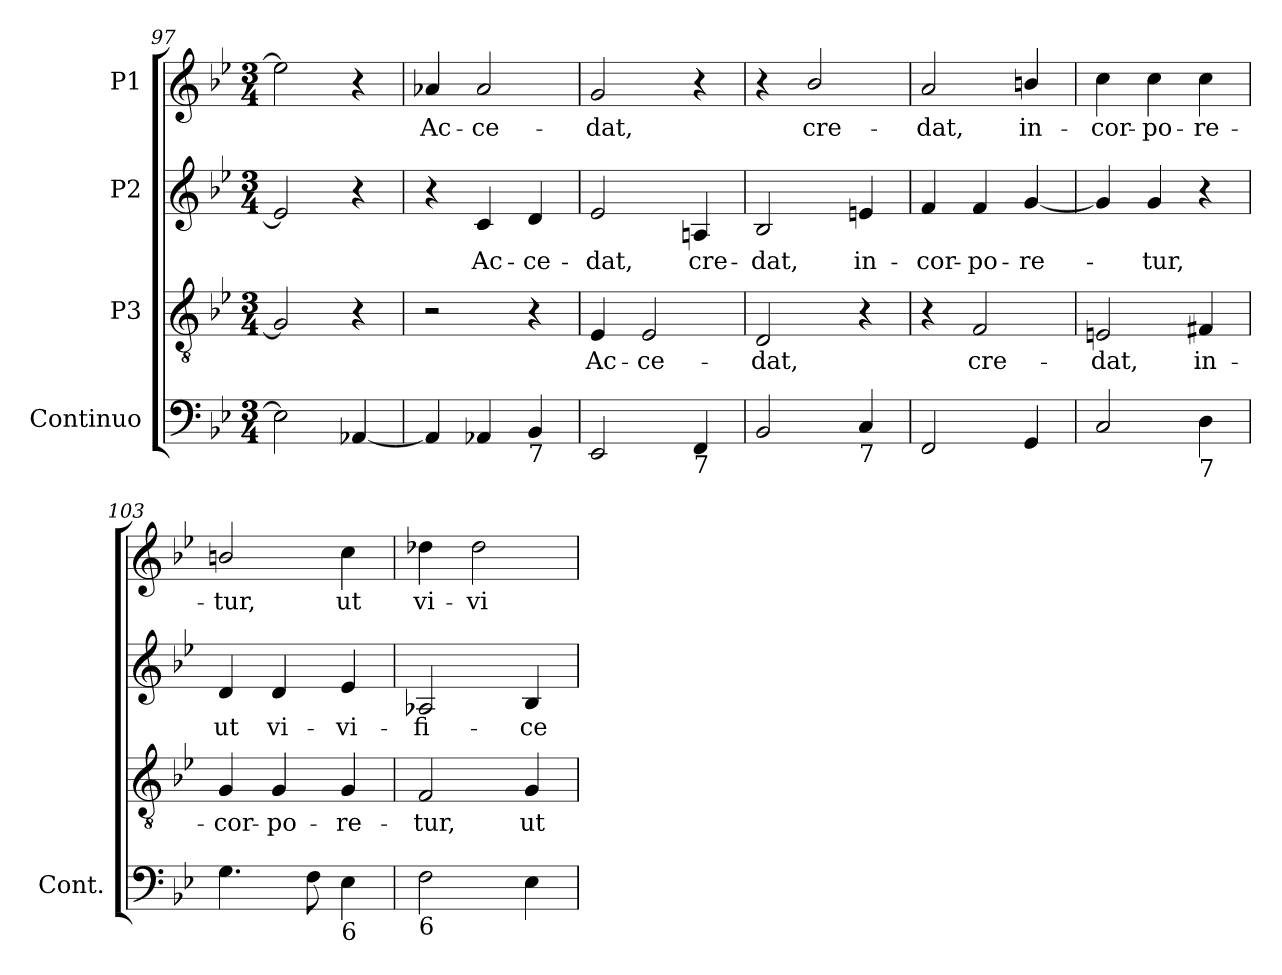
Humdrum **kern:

**kern	**kern	**text	**kern	**text	**kern	**text
*part4	*part3	*part3	*part2	*part2	*part1	*part1
*staff4	*staff3	*staff3	*staff2	*staff2	*staff1	*staff1
*I"Continuo	*I"P3	*	*I"P2	*	*I"P1	*
*I'Cont.	*	*	*	*	*	*
*clefF4	*clefGv2	*	*clefG2	*	*clefG2	*
*	*ITrd7c12	*	*	*	*	*
*k[b-e-]	*k[b-e-]	*	*k[b-e-]	*	*k[b-e-]	*
*B-:	*B-:	*	*B-:	*	*B-:	*
*M3/4	*M3/4	*	*M3/4	*	*M3/4	*
=97	=97	=97	=97	=97	=97	=97
2E-i\]	2GGi/]	.	2e-i/]	.	2ee-i\]	.
[4AA-Xi/	4r	.	4r	.	4r	.
=98	=98	=98	=98	=98	=98	=98
!	!	!	!	!	!	!LO:LY:b:color=#000000
4AA-i/]	2r	.	4r	.	4a-Xi/	Ac-
!	!	!	!	!LO:LY:b:color=#000000	!	!
!	!	!	!	!	!	!LO:LY:b:color=#000000
4AA-Xi/	.	.	4ci/	Ac-	2a-i/	-ce-
!LO:TX:b:t=7	!	!	!	!	!	!
!	!	!	!	!LO:LY:b:color=#000000	!	!
4BB-i/	4r	.	4di/	-ce-	.	.
=99	=99	=99	=99	=99	=99	=99
!	!	!LO:LY:b:color=#000000	!	!	!	!
!	!	!	!	!LO:LY:b:color=#000000	!	!
!	!	!	!	!	!	!LO:LY:b:color=#000000
2EE-i/	4EE-i/	Ac-	2e-i/	-dat,	2gi/	-dat,
!	!	!LO:LY:b:color=#000000	!	!	!	!
.	2EE-i/	-ce-	.	.	.	.
!LO:TX:b:t=7	!	!	!	!	!	!
!	!	!	!	!LO:LY:b:color=#000000	!	!
4FFi/	.	.	4Ani/	cre-	4r	.
!!LO:LB:g=z
=100	=100	=100	=100	=100	=100	=100
!	!	!LO:LY:b:color=#000000	!	!	!	!
!	!	!	!	!LO:LY:b:color=#000000	!	!
2BB-i/	2DDi/	-dat,	2B-i/	-dat,	4r	.
!	!	!	!	!	!	!LO:LY:b:color=#000000
.	.	.	.	.	2b-i/	cre-
!LO:TX:b:t=7	!	!	!	!	!	!
!	!	!	!	!LO:LY:b:color=#000000	!	!
4Ci/	4r	.	4eni/	in-	.	.
=101	=101	=101	=101	=101	=101	=101
!	!	!	!	!LO:LY:b:color=#000000	!	!
!	!	!	!	!	!	!LO:LY:b:color=#000000
2FFi/	4r	.	4fi/	-cor-	2ai/	-dat,
!	!	!LO:LY:b:color=#000000	!	!	!	!
!	!	!	!	!LO:LY:b:color=#000000	!	!
.	2FFi/	cre-	4fi/	-po-	.	.
!	!	!	!	!LO:LY:b:color=#000000	!	!
!	!	!	!	!	!	!LO:LY:b:color=#000000
4GGi/	.	.	[4gi/	-re-	4bni/	in-
=102	=102	=102	=102	=102	=102	=102
!	!	!LO:LY:b:color=#000000	!	!	!	!
!	!	!	!	!	!	!LO:LY:b:color=#000000
2Ci/	2EEni/	-dat,	4gi/]	.	4cci\	-cor-
!	!	!	!	!LO:LY:b:color=#000000	!	!
!	!	!	!	!	!	!LO:LY:b:color=#000000
.	.	.	4gi/	-tur,	4cci\	-po-
!	!	!LO:LY:b:color=#000000	!	!	!	!
!LO:TX:b:t=7	!	!	!	!	!	!
!	!	!	!	!	!	!LO:LY:b:color=#000000
4Di\	4FF#Xi/	in-	4r	.	4cci\	-re-
=103	=103	=103	=103	=103	=103	=103
!	!	!LO:LY:b:color=#000000	!	!	!	!
!	!	!	!	!LO:LY:b:color=#000000	!	!
!	!	!	!	!	!	!LO:LY:b:color=#000000
4.Gi\	4GGi/	-cor-	4di/	ut	2bni/	-tur,
!	!	!LO:LY:b:color=#000000	!	!	!	!
!	!	!	!	!LO:LY:b:color=#000000	!	!
.	4GGi/	-po-	4di/	vi-	.	.
8Fi\	.	.	.	.	.	.
!	!	!LO:LY:b:color=#000000	!	!	!	!
!	!	!	!	!LO:LY:b:color=#000000	!	!
!LO:TX:b:t=6	!	!	!	!	!	!
!	!	!	!	!	!	!LO:LY:b:color=#000000
4E-i\	4GGi/	-re-	4e-i/	-vi-	4cci\	ut
=104	=104	=104	=104	=104	=104	=104
!	!	!LO:LY:b:color=#000000	!	!	!	!
!	!	!	!	!LO:LY:b:color=#000000	!	!
!LO:TX:b:t=6	!	!	!	!	!	!
!	!	!	!	!	!	!LO:LY:b:color=#000000
2Fi\	2FFi/	-tur,	2A-Xi/	-fi-	4dd-Xi\	vi-
!	!	!	!	!	!	!LO:LY:b:color=#000000
.	.	.	.	.	2dd-i\	-vi-
!	!	!LO:LY:b:color=#000000	!	!	!	!
!	!	!	!	!LO:LY:b:color=#000000	!	!
4E-i\	4GGi/	ut	4B-i/	-ce-	.	.
=	=	=	=	=	=	=
*-	*-	*-	*-	*-	*-	*-
